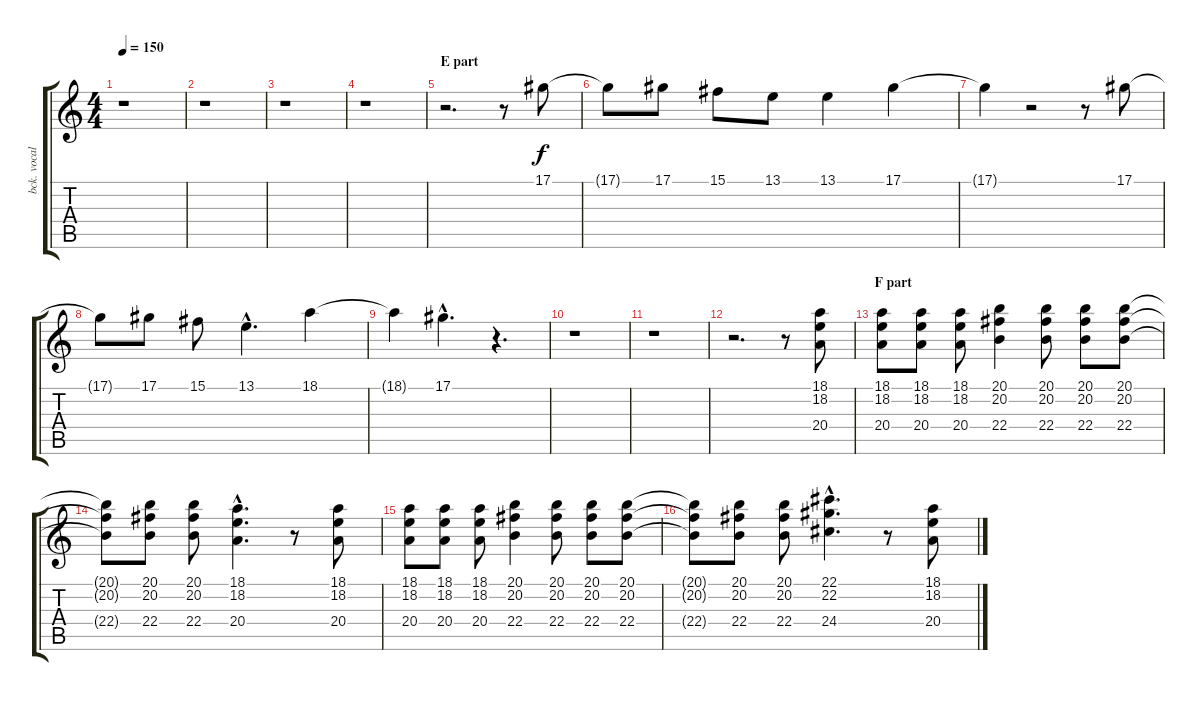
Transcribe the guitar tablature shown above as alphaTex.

\track ("bck. vocal" "bck. vocal") {instrument flute}
\staff {score tabs}
\tuning (Eb4 Bb3 Gb3 Db3 Ab2 Eb2) {hide}
\ts (4 4)
\tempo 150
\clef g2
\ks c
r.1{dy f} |
r.1 |
r.1 |
r.1 |
\section ("" "E part")
r.2{d} r.8 17.1.8 |
17.1{t}.8 17.1.8 15.1.8 13.1.8 13.1.4 17.1.4 |
17.1{t}.4 r.2 r.8 17.1.8 |
17.1{t}.8 17.1.8 15.1.8 13.1{hac}.4{d} 18.1.4 |
18.1{t}.4 17.1{hac}.4{d} r.4{d} |
r.1 |
r.1 |
r.2{d} r.8 (18.1 18.2 20.4).8 |
\section ("" "F part")
(18.1 18.2 20.4).8 (18.1 18.2 20.4).8 (18.1 18.2 20.4).8 (20.1 20.2 22.4).4 (20.1 20.2 22.4).8 (20.1 20.2 22.4).8 (20.1 20.2 22.4).8 |
(20.1{t} 20.2{t} 22.4{t}).8 (20.1 20.2 22.4).8 (20.1 20.2 22.4).8 (18.1{hac} 18.2{hac} 20.4{hac}).4{d} r.8 (18.1 18.2 20.4).8 |
(18.1 18.2 20.4).8 (18.1 18.2 20.4).8 (18.1 18.2 20.4).8 (20.1 20.2 22.4).4 (20.1 20.2 22.4).8 (20.1 20.2 22.4).8 (20.1 20.2 22.4).8 |
(20.1{t} 20.2{t} 22.4{t}).8 (20.1 20.2 22.4).8 (20.1 20.2 22.4).8 (22.1{hac} 22.2{hac} 24.4{hac}).4{d} r.8 (18.1 18.2 20.4).8
